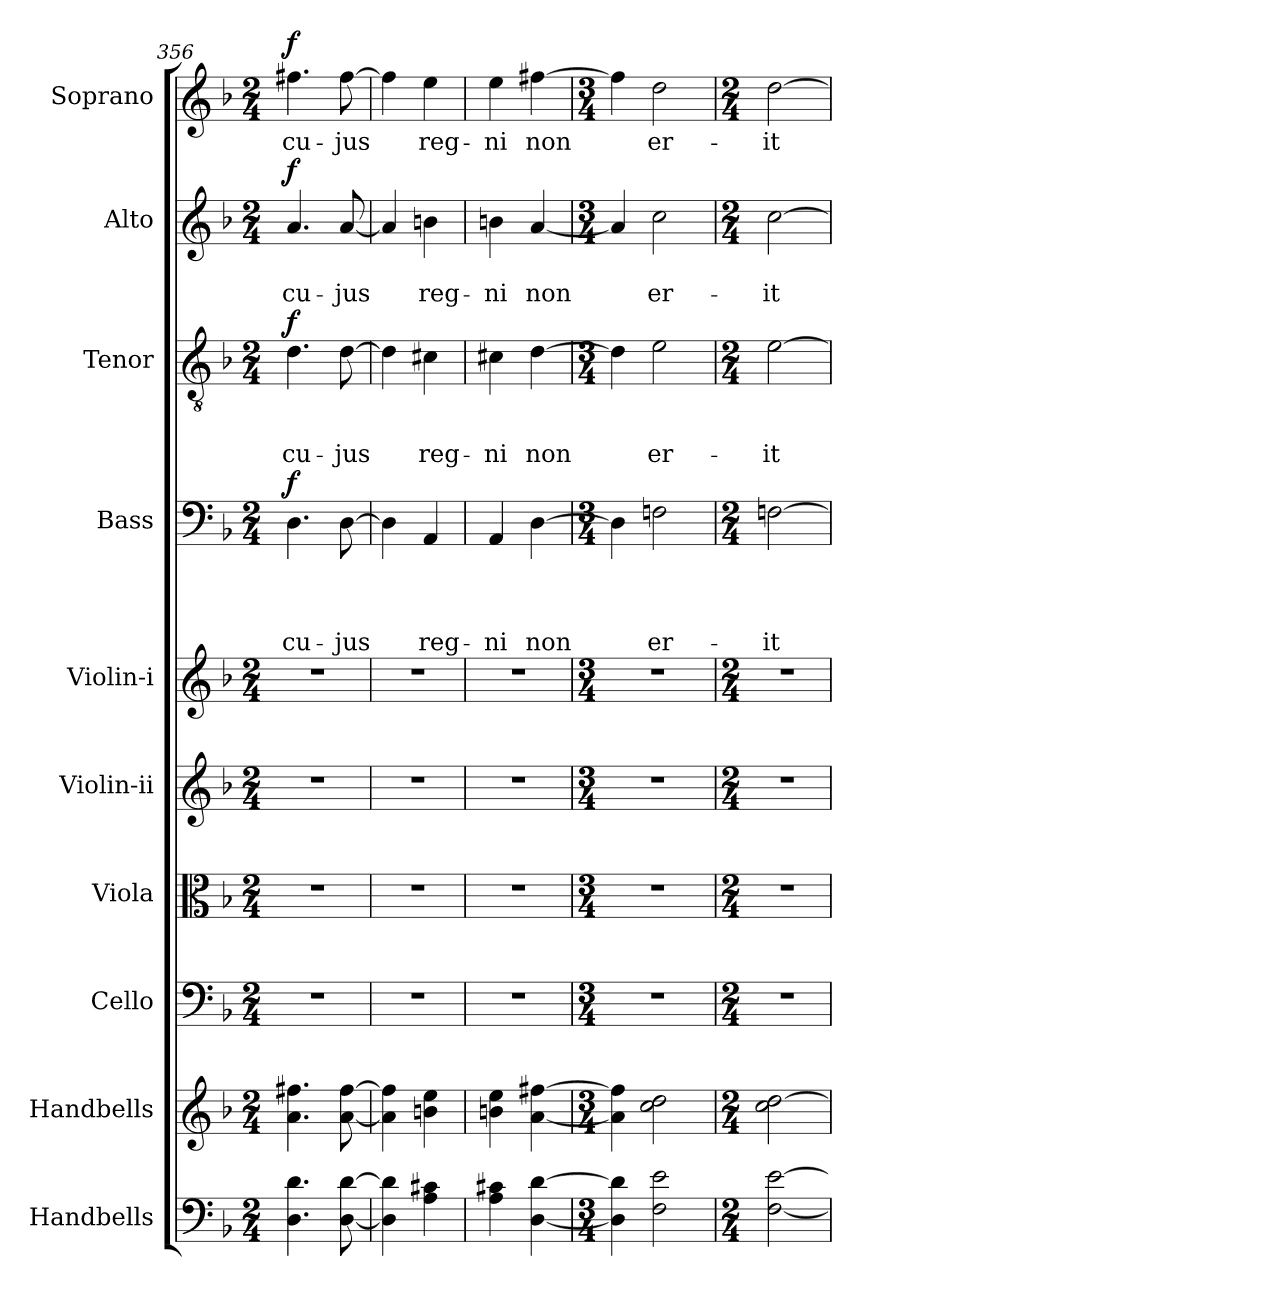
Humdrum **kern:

**kern	**kern	**kern	**kern	**kern	**kern	**kern	**text	**text	**text	**text	**dynam	**kern	**text	**text	**text	**dynam	**kern	**text	**text	**dynam	**kern	**text	**dynam
*part10	*part9	*part8	*part7	*part6	*part5	*part4	*part4	*part4	*part4	*part4	*part4	*part3	*part3	*part3	*part3	*part3	*part2	*part2	*part2	*part2	*part1	*part1	*part1
*staff10	*staff9	*staff8	*staff7	*staff6	*staff5	*staff4	*staff4	*staff4	*staff4	*staff4	*staff4	*staff3	*staff3	*staff3	*staff3	*staff3	*staff2	*staff2	*staff2	*staff2	*staff1	*staff1	*staff1
*I"Handbells	*I"Handbells	*I"Cello	*I"Viola	*I"Violin-ii	*I"Violin-i	*I"Bass	*	*	*	*	*	*I"Tenor	*	*	*	*	*I"Alto	*	*	*	*I"Soprano	*	*
*	*	*	*I'Vla.	*I'Vln.-ii	*I'Vln.-i	*I'B	*	*	*	*	*	*I'T	*	*	*	*	*I'A	*	*	*	*I'S	*	*
*clefF4	*clefG2	*clefF4	*clefC3	*clefG2	*clefG2	*clefF4	*	*	*	*	*	*clefGv2	*	*	*	*	*clefG2	*	*	*	*clefG2	*	*
*k[b-]	*k[b-]	*k[b-]	*k[b-]	*k[b-]	*k[b-]	*k[b-]	*	*	*	*	*	*k[b-]	*	*	*	*	*k[b-]	*	*	*	*k[b-]	*	*
*F:	*F:	*F:	*F:	*F:	*F:	*F:	*	*	*	*	*	*F:	*	*	*	*	*F:	*	*	*	*F:	*	*
*M2/4	*M2/4	*M2/4	*M2/4	*M2/4	*M2/4	*M2/4	*	*	*	*	*	*M2/4	*	*	*	*	*M2/4	*	*	*	*M2/4	*	*
=356	=356	=356	=356	=356	=356	=356	=356	=356	=356	=356	=356	=356	=356	=356	=356	=356	=356	=356	=356	=356	=356	=356	=356
!	!	!LO:N:vis=1	!LO:N:vis=1	!LO:N:vis=1	!LO:N:vis=1	!	!	!	!	!LO:LY:b	!LO:DY:a	!	!	!	!LO:LY:b	!LO:DY:a	!	!	!LO:LY:b	!LO:DY:a	!	!LO:LY:b	!LO:DY:a
4.D\ 4.d\	4.a\ 4.ff#X\	2r	2r	2r	2r	4.D\	.	.	.	cu-	f	4.d\	.	.	cu-	f	4.a/	.	cu-	f	4.ff#X\	cu-	f
!	!	!	!	!	!	!	!	!	!	!LO:LY:b	!	!	!	!	!LO:LY:b	!	!	!	!LO:LY:b	!	!	!LO:LY:b	!
[<8D\ [>8d\	[<8a\ [>8ff#\	.	.	.	.	[>8D\	.	.	.	-jus	.	[>8d\	.	.	-jus	.	[<8a/	.	-jus	.	[>8ff#\	-jus	.
=357	=357	=357	=357	=357	=357	=357	=357	=357	=357	=357	=357	=357	=357	=357	=357	=357	=357	=357	=357	=357	=357	=357	=357
!	!	!LO:N:vis=1	!LO:N:vis=1	!LO:N:vis=1	!LO:N:vis=1	!	!	!	!	!	!	!	!	!	!	!	!	!	!	!	!	!	!
4D\] 4d\]	4a\] 4ff#\]	2r	2r	2r	2r	4D\]	.	.	.	.	.	4d\]	.	.	.	.	4a/]	.	.	.	4ff#\]	.	.
!	!	!	!	!	!	!	!	!	!	!LO:LY:b	!	!	!	!	!LO:LY:b	!	!	!	!LO:LY:b	!	!	!LO:LY:b	!
4A\ 4c#X\	4bn\ 4ee\	.	.	.	.	4AA/	.	.	.	reg-	.	4c#X\	.	.	reg-	.	4bn\	.	reg-	.	4ee\	reg-	.
=358	=358	=358	=358	=358	=358	=358	=358	=358	=358	=358	=358	=358	=358	=358	=358	=358	=358	=358	=358	=358	=358	=358	=358
!	!	!LO:N:vis=1	!LO:N:vis=1	!LO:N:vis=1	!LO:N:vis=1	!	!	!	!	!LO:LY:b	!	!	!	!	!LO:LY:b	!	!	!	!LO:LY:b	!	!	!LO:LY:b	!
4A\ 4c#X\	4bn\ 4ee\	2r	2r	2r	2r	4AA/	.	.	.	-ni	.	4c#X\	.	.	-ni	.	4bn\	.	-ni	.	4ee\	-ni	.
!	!	!	!	!	!	!	!	!	!	!LO:LY:b	!	!	!	!	!LO:LY:b	!	!	!	!LO:LY:b	!	!	!LO:LY:b	!
[<4D\ [>4d\	[<4a\ [>4ff#X\	.	.	.	.	[>4D\	.	.	.	non	.	[>4d\	.	.	non	.	[<4a/	.	non	.	[>4ff#X\	non	.
=359	=359	=359	=359	=359	=359	=359	=359	=359	=359	=359	=359	=359	=359	=359	=359	=359	=359	=359	=359	=359	=359	=359	=359
*M3/4	*M3/4	*M3/4	*M3/4	*M3/4	*M3/4	*M3/4	*	*	*	*	*	*M3/4	*	*	*	*	*M3/4	*	*	*	*M3/4	*	*
!	!	!LO:N:vis=1	!LO:N:vis=1	!LO:N:vis=1	!LO:N:vis=1	!	!	!	!	!	!	!	!	!	!	!	!	!	!	!	!	!	!
4D\] 4d\]	4a\] 4ff#\]	2.r	2.r	2.r	2.r	4D\]	.	.	.	.	.	4d\]	.	.	.	.	4a/]	.	.	.	4ff#\]	.	.
!	!	!	!	!	!	!	!	!	!	!LO:LY:b	!	!	!	!	!LO:LY:b	!	!	!	!LO:LY:b	!	!	!LO:LY:b	!
2F\ 2e\	2cc\ 2dd\	.	.	.	.	2Fn\	.	.	.	er-	.	2e\	.	.	er-	.	2cc\	.	er-	.	2dd\	er-	.
=360	=360	=360	=360	=360	=360	=360	=360	=360	=360	=360	=360	=360	=360	=360	=360	=360	=360	=360	=360	=360	=360	=360	=360
*M2/4	*M2/4	*M2/4	*M2/4	*M2/4	*M2/4	*M2/4	*	*	*	*	*	*M2/4	*	*	*	*	*M2/4	*	*	*	*M2/4	*	*
!	!	!LO:N:vis=1	!LO:N:vis=1	!LO:N:vis=1	!LO:N:vis=1	!	!	!	!	!LO:LY:b	!	!	!	!	!LO:LY:b	!	!	!	!LO:LY:b	!	!	!LO:LY:b	!
[<2F\ [>2e\	2cc\ [>2dd\	2r	2r	2r	2r	[>2Fn\	.	.	.	-it	.	[>2e\	.	.	-it	.	[>2cc\	.	-it	.	[>2dd\	-it	.
=	=	=	=	=	=	=	=	=	=	=	=	=	=	=	=	=	=	=	=	=	=	=	=
*-	*-	*-	*-	*-	*-	*-	*-	*-	*-	*-	*-	*-	*-	*-	*-	*-	*-	*-	*-	*-	*-	*-	*-
